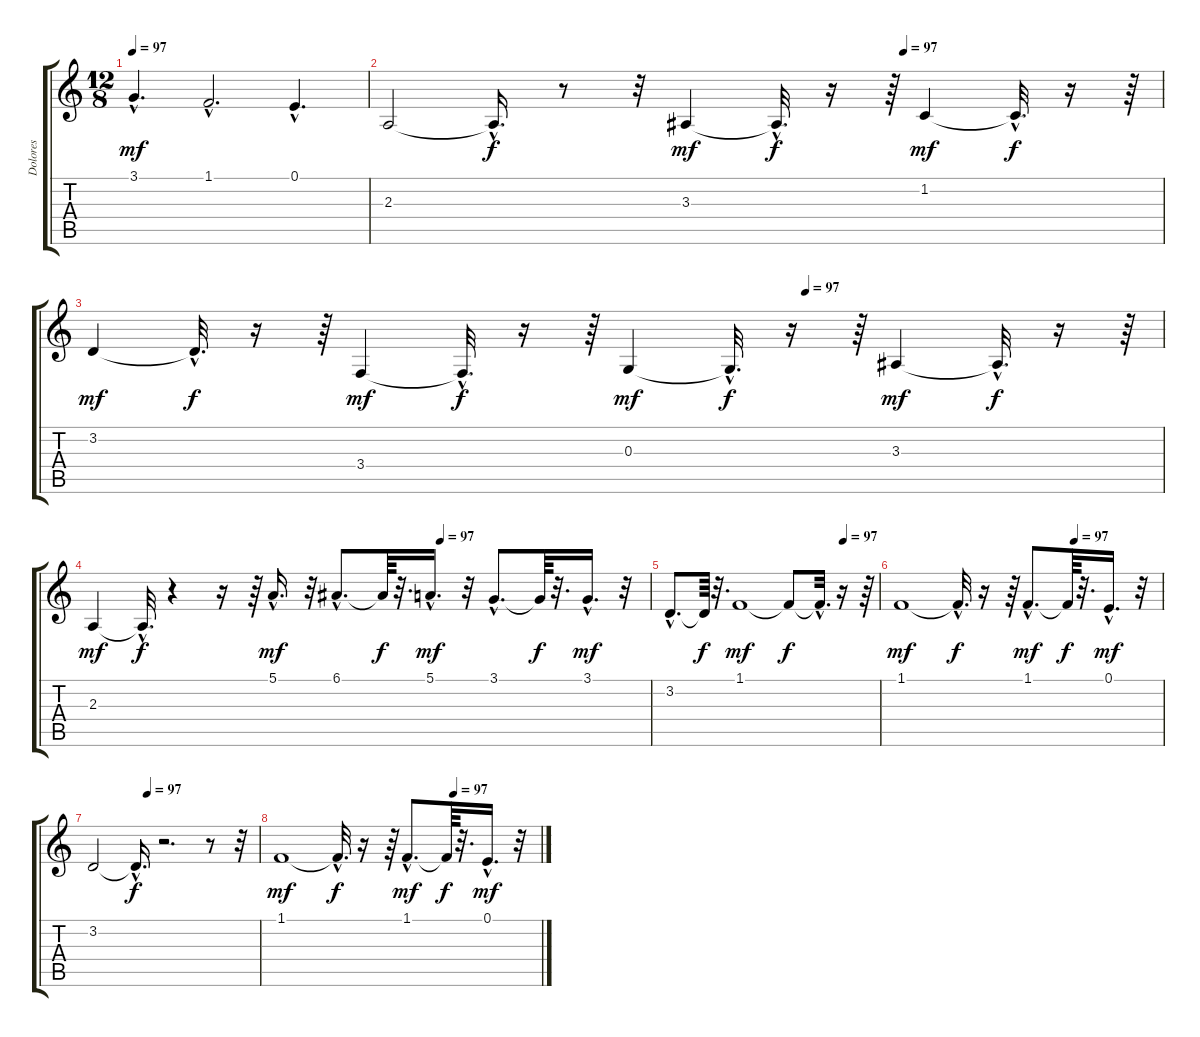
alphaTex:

\track ("Dolores" "Dolores") {instrument panflute}
\staff {score tabs}
\tuning (E4 B3 G3 D3 A2 E2) {hide}
\ts (12 8)
\tempo 97
\clef g2
\ks c
3.1{hac}.4{d dy mf} 1.1{hac}.2{d} 0.1{hac}.4{d} |
\tempo (97 0.6666666666666666)
2.3.2 2.3{hac t}.16{d dy f} r.8 r.32 3.3.4{dy mf} 3.3{hac t}.32{d dy f} r.16 r.64 1.2.4{dy mf} 1.2{hac t}.32{d dy f} r.16 r.64 |
\tempo (97 0.6666666666666666)
3.2.4{dy mf} 3.2{hac t}.32{d dy f} r.16 r.64 3.4.4{dy mf} 3.4{hac t}.32{d dy f} r.16 r.64 0.3.4{dy mf} 0.3{hac t}.32{d dy f} r.16 r.64 3.3.4{dy mf} 3.3{hac t}.32{d dy f} r.16 r.64 |
\tempo (97 0.625)
2.3.4{dy mf} 2.3{hac t}.32{d dy f} r.4 r.16 r.64 5.1{hac}.16{d dy mf} r.32 6.1{hac}.8{d} 6.1{t}.64{dy f} r.32{d} 5.1{hac}.16{d dy mf} r.32 3.1{hac}.8{d} 3.1{t}.64{dy f} r.32{d} 3.1{hac}.16{d dy mf} r.32 |
\tempo (97 0.8333333333333334)
3.2{hac}.8{d} 3.2{t}.64{dy f} r.32{d} 1.1.1{dy mf} 1.1{t}.8{dy f} 1.1{hac t}.32{d} r.16 r.64 |
\tempo (97 0.6666666666666666)
1.1.1{dy mf} 1.1{hac t}.32{d dy f} r.16 r.64 1.1{hac}.8{d dy mf} 1.1{t}.64{dy f} r.32{d} 0.1{hac}.16{d dy mf} r.32 |
\tempo (97 0.3333333333333333)
3.2.2 3.2{hac t}.16{d dy f} r.2{d} r.8 r.32 |
\tempo (97 0.6666666666666666)
1.1.1{dy mf} 1.1{hac t}.32{d dy f} r.16 r.64 1.1{hac}.8{d dy mf} 1.1{t}.64{dy f} r.32{d} 0.1{hac}.16{d dy mf} r.32
